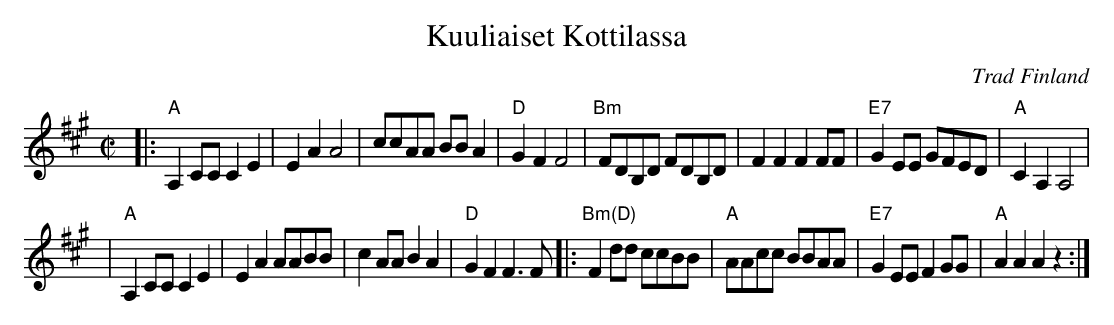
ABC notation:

X:1
T: Kuuliaiset Kottilassa
O: Trad Finland
M: C|
L: 1/8
K: A
|: "A"A,2CC C2E2 | E2A2 A4 | ccAA BBA2 | "D"G2F2 F4 \
| "Bm"FDB,D FDB,D | F2F2 F2FF | "E7"G2EE GFED | "A"C2A,2 A,4 |
| "A"A,2CC C2E2 | E2A2 AABB | c2AA B2A2 | "D"G2F2 F3F \
|: "Bm(D)"F2dd ccBB | "A"AAcc BBAA | "E7"G2EE F2GG | "A"A2A2 A2z2 :|
